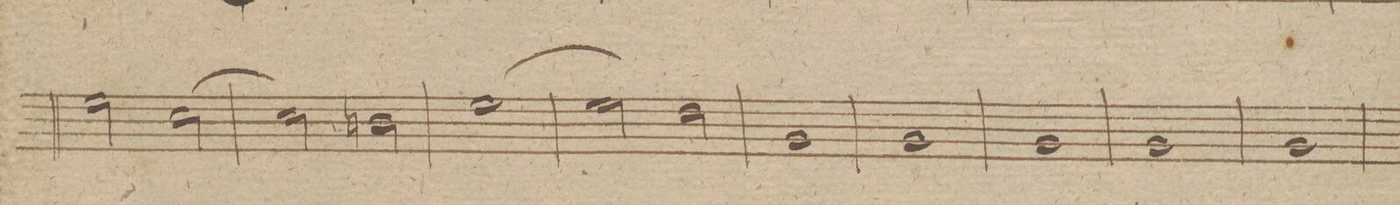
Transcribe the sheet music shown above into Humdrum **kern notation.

**kern	**dynam
*I"Trombone Baſso.	*
*clefF4	*
*k[f#]	*
*met(c|)	*
*M2/2	*
2G\	.
[2E\	.
=282	=282
2E\]	.
2Dn\	.
=283	=283
[1G\	.
=284	=284
2G\]	.
2F#\	.
=285	=285
1BB/	.
=286	=286
1BB/	.
=287	=287
1BB/	.
=288	=288
1BB/	.
=289	=289
1BB/	.
=290	=290
*-	*-
